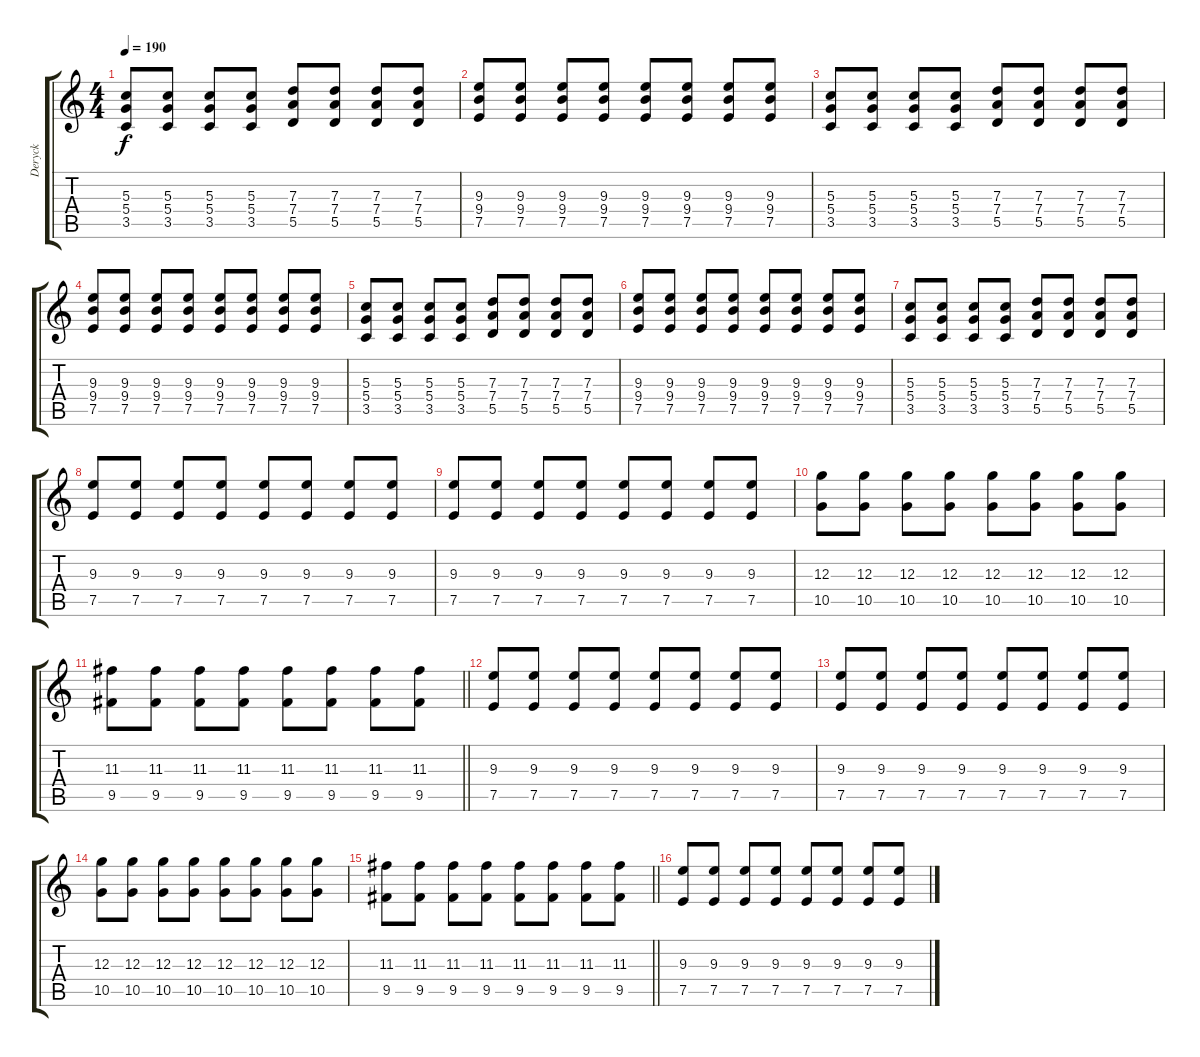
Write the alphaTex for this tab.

\track ("Deryck" "Deryck") {instrument overdrivenguitar}
\staff {score tabs}
\tuning (E4 B3 G3 D3 A2 E2) {hide}
\ts (4 4)
\tempo 190
\clef g2
\ks c
(5.3 5.4 3.5).8{dy f} (5.3 5.4 3.5).8 (5.3 5.4 3.5).8 (5.3 5.4 3.5).8 (7.3 7.4 5.5).8 (7.3 7.4 5.5).8 (7.3 7.4 5.5).8 (7.3 7.4 5.5).8 |
(9.3 9.4 7.5).8 (9.3 9.4 7.5).8 (9.3 9.4 7.5).8 (9.3 9.4 7.5).8 (9.3 9.4 7.5).8 (9.3 9.4 7.5).8 (9.3 9.4 7.5).8 (9.3 9.4 7.5).8 |
(5.3 5.4 3.5).8 (5.3 5.4 3.5).8 (5.3 5.4 3.5).8 (5.3 5.4 3.5).8 (7.3 7.4 5.5).8 (7.3 7.4 5.5).8 (7.3 7.4 5.5).8 (7.3 7.4 5.5).8 |
(9.3 9.4 7.5).8 (9.3 9.4 7.5).8 (9.3 9.4 7.5).8 (9.3 9.4 7.5).8 (9.3 9.4 7.5).8 (9.3 9.4 7.5).8 (9.3 9.4 7.5).8 (9.3 9.4 7.5).8 |
(5.3 5.4 3.5).8 (5.3 5.4 3.5).8 (5.3 5.4 3.5).8 (5.3 5.4 3.5).8 (7.3 7.4 5.5).8 (7.3 7.4 5.5).8 (7.3 7.4 5.5).8 (7.3 7.4 5.5).8 |
(9.3 9.4 7.5).8 (9.3 9.4 7.5).8 (9.3 9.4 7.5).8 (9.3 9.4 7.5).8 (9.3 9.4 7.5).8 (9.3 9.4 7.5).8 (9.3 9.4 7.5).8 (9.3 9.4 7.5).8 |
(5.3 5.4 3.5).8 (5.3 5.4 3.5).8 (5.3 5.4 3.5).8 (5.3 5.4 3.5).8 (7.3 7.4 5.5).8 (7.3 7.4 5.5).8 (7.3 7.4 5.5).8 (7.3 7.4 5.5).8 |
(9.3 7.5).8 (9.3 7.5).8 (9.3 7.5).8 (9.3 7.5).8 (9.3 7.5).8 (9.3 7.5).8 (9.3 7.5).8 (9.3 7.5).8 |
(9.3 7.5).8 (9.3 7.5).8 (9.3 7.5).8 (9.3 7.5).8 (9.3 7.5).8 (9.3 7.5).8 (9.3 7.5).8 (9.3 7.5).8 |
(12.3 10.5).8 (12.3 10.5).8 (12.3 10.5).8 (12.3 10.5).8 (12.3 10.5).8 (12.3 10.5).8 (12.3 10.5).8 (12.3 10.5).8 |
\barLineRight lightlight
(11.3 9.5).8 (11.3 9.5).8 (11.3 9.5).8 (11.3 9.5).8 (11.3 9.5).8 (11.3 9.5).8 (11.3 9.5).8 (11.3 9.5).8 |
(9.3 7.5).8 (9.3 7.5).8 (9.3 7.5).8 (9.3 7.5).8 (9.3 7.5).8 (9.3 7.5).8 (9.3 7.5).8 (9.3 7.5).8 |
(9.3 7.5).8 (9.3 7.5).8 (9.3 7.5).8 (9.3 7.5).8 (9.3 7.5).8 (9.3 7.5).8 (9.3 7.5).8 (9.3 7.5).8 |
(12.3 10.5).8 (12.3 10.5).8 (12.3 10.5).8 (12.3 10.5).8 (12.3 10.5).8 (12.3 10.5).8 (12.3 10.5).8 (12.3 10.5).8 |
\barLineRight lightlight
(11.3 9.5).8 (11.3 9.5).8 (11.3 9.5).8 (11.3 9.5).8 (11.3 9.5).8 (11.3 9.5).8 (11.3 9.5).8 (11.3 9.5).8 |
(9.3 7.5).8 (9.3 7.5).8 (9.3 7.5).8 (9.3 7.5).8 (9.3 7.5).8 (9.3 7.5).8 (9.3 7.5).8 (9.3 7.5).8
